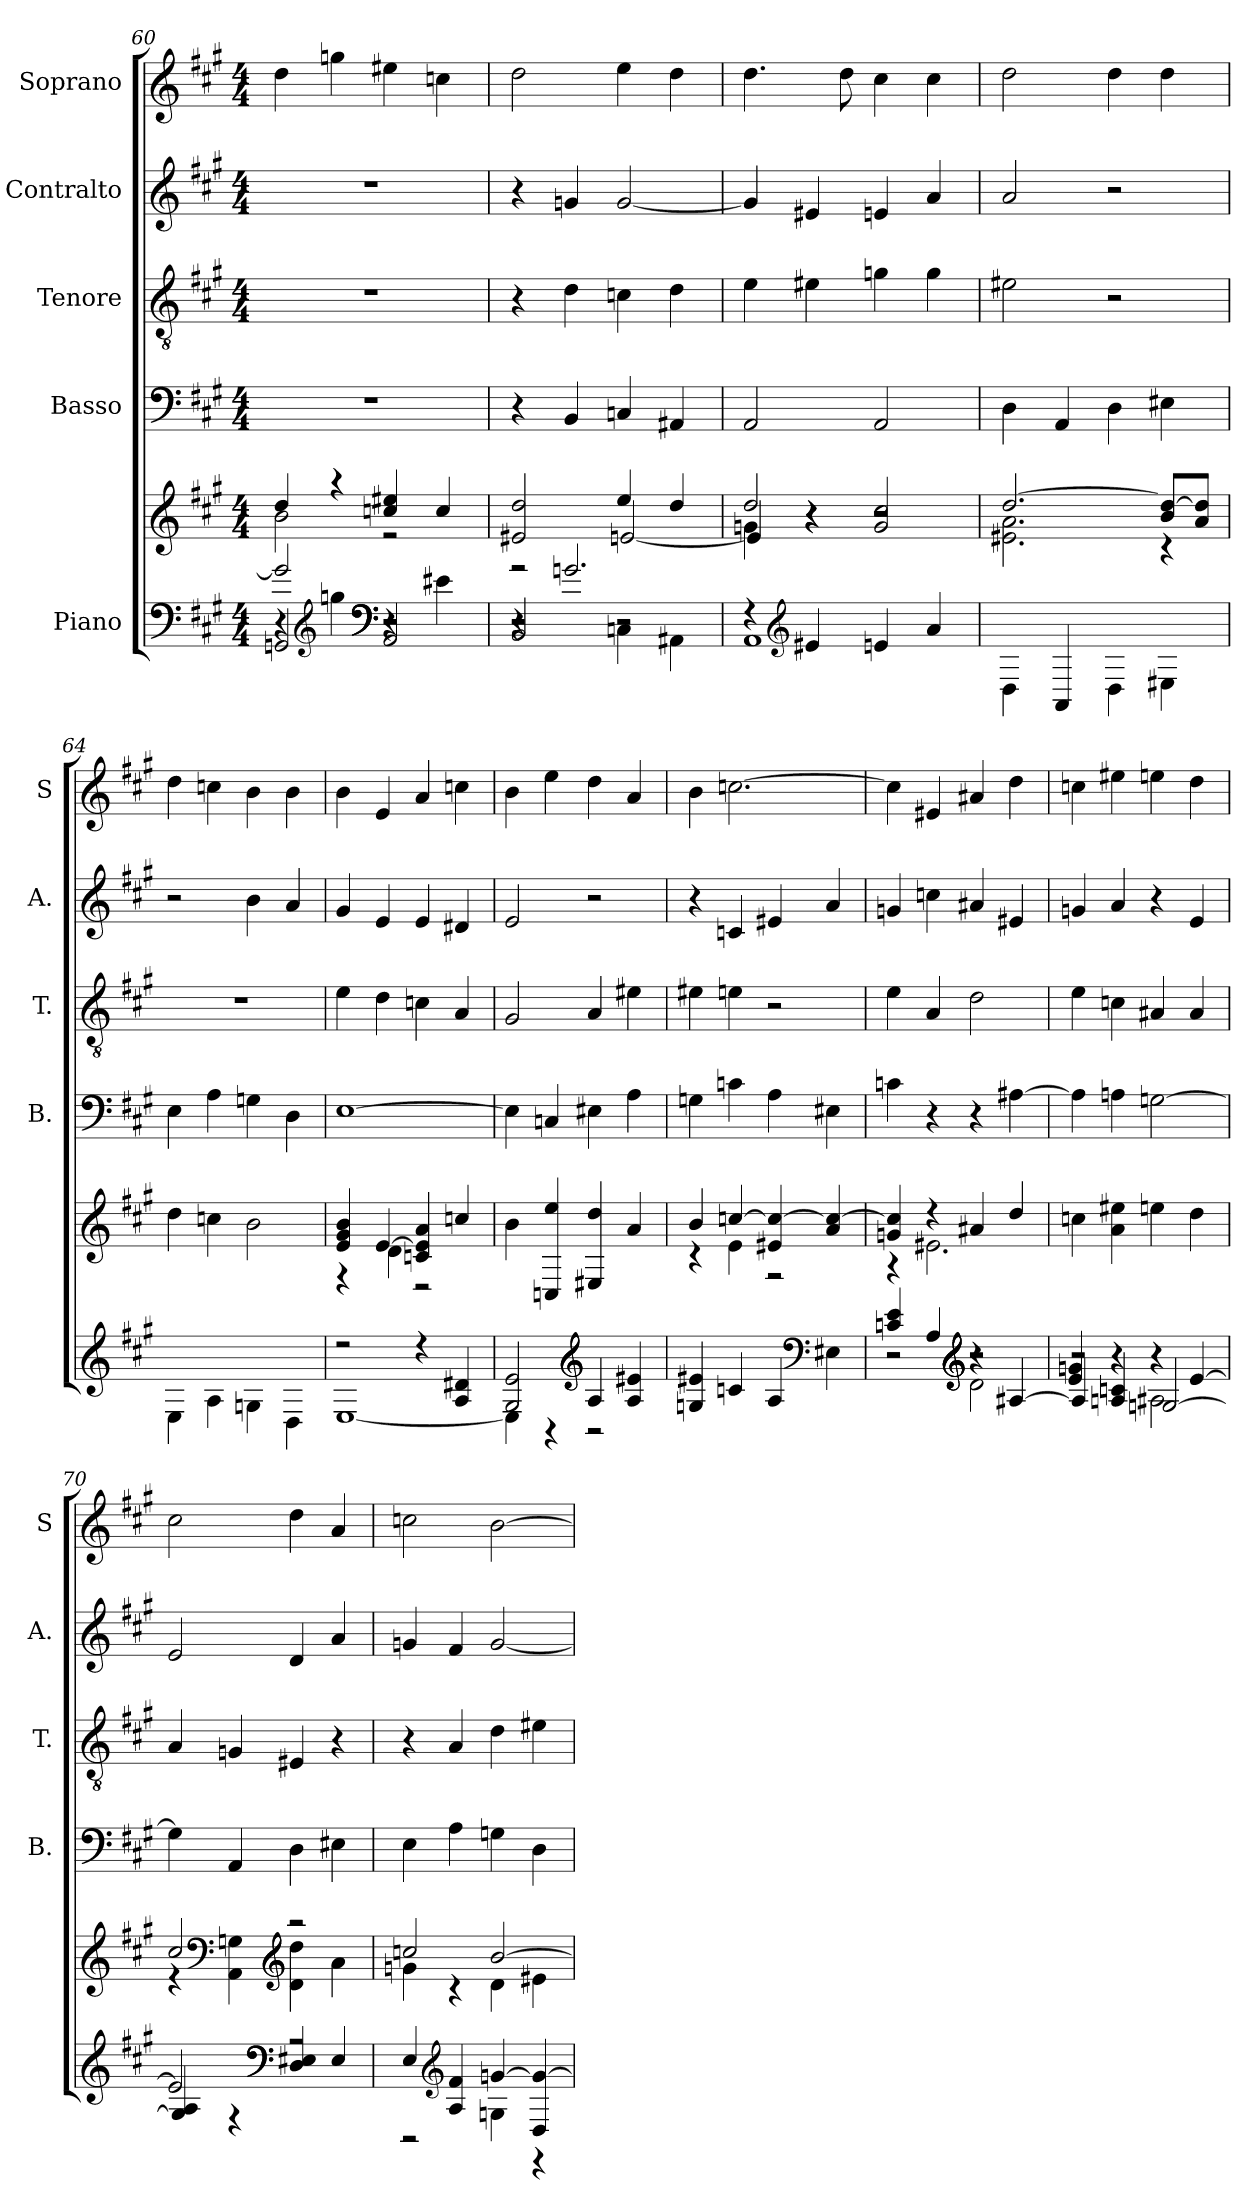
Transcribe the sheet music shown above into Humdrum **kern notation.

**kern	**kern	**kern	**kern	**kern	**kern
*part5	*part5	*part4	*part3	*part2	*part1
*staff6	*staff5	*staff4	*staff3	*staff2	*staff1
*I"Piano	*	*I"Basso	*I"Tenore	*I"Contralto	*I"Soprano
*	*	*I'B.	*I'T.	*I'A.	*I'S
*clefF4	*clefG2	*clefF4	*clefGv2	*clefG2	*clefG2
*k[f#c#g#]	*k[f#c#g#]	*k[f#c#g#]	*k[f#c#g#]	*k[f#c#g#]	*k[f#c#g#]
*M4/4	*M4/4	*M4/4	*M4/4	*M4/4	*M4/4
=60	=60	=60	=60	=60	=60
*^	*^	*	*	*	*
*	*^	*	*	*	*	*	*
2g/]	4r	2GGn/	4dd/	2b\	1r	1r	1r	4dd\
*clefG2	*	*	*	*	*	*	*	*
.	4ggn\	.	4r	.	.	.	.	4ggn\
*clefF4	*	*	*	*	*	*	*	*
2r	4r	2AA/	4ccn/ 4ee#X/	2r	.	.	.	4ee#X\
.	4e#X\	.	4cc/	.	.	.	.	4ccn\
=61	=61	=61	=61	=61	=61	=61	=61	=61
4r	2r	2BB/	2e#X/ 2dd/	2r	4r	4r	4r	2dd\
2.gn/	.	.	.	.	4BB/	4d\	4gn/	.
.	4Cn\	2r	4ee/	[2en/	4Cn/	4cn\	[2g/	4ee\
.	4AA#X\	.	4dd/	.	4AA#X/	4d\	.	4dd\
*	*v	*v	*	*	*	*	*	*
=62	=62	=62	=62	=62	=62	=62	=62
*	*	*	*^	*	*	*	*
4r	1AA	2dd/	4gn\	4e/]	2AA/	4e\	4g/]	4.dd\
*clefG2	*	*	*	*	*	*	*	*
4e#X/	.	.	4r	4r	.	4e#X\	4e#X/	.
.	.	.	.	.	.	.	.	8dd\
4en/	.	2g/ 2cc#/	2r	2r	2AA/	4gn\	4en/	4cc#\
4a/	.	.	.	.	.	4g\	4a/	4cc#\
*v	*v	*	*	*	*	*	*	*
*	*	*v	*v	*	*	*	*
=63	=63	=63	=63	=63	=63	=63
4D\	[2.dd/	2.e#X\ 2.a\	4D\	2e#X\	2a/	2dd\
4AA/	.	.	4AA/	.	.	.
4D\	.	.	4D\	2r	2r	4dd\
4E#X\	8b/ 8dd/_L	4r	4E#X\	.	.	4dd\
.	8a/ 8dd/]J	.	.	.	.	.
*	*v	*v	*	*	*	*
!!LO:PB:g=z
=64	=64	=64	=64	=64	=64
4E\	4dd\	4E\	1r	2r	4dd\
4A\	4ccn\	4A\	.	.	4ccn\
4Gn\	2b\	4Gn\	.	4b\	4b\
4D\	.	4D\	.	4a/	4b\
=65	=65	=65	=65	=65	=65
*^	*^	*	*	*	*
2r	[1E	4e/ 4g#/ 4b/	4r	[1E	4e\	4g#/	4b\
.	.	[4e/	4d\	.	4d\	4e/	4e/
4r	.	4cn/ 4e/] 4a/	2r	.	4cn\	4e/	4a/
4A/ 4d#X/	.	4ccn/	.	.	4A/	4d#X/	4ccn\
*	*	*v	*v	*	*	*	*
=66	=66	=66	=66	=66	=66	=66
2G#/ 2e/	4E\]	4b\	4E\]	2G#/	2e/	4b\
.	4r	4Cn/ 4ee/	4Cn/	.	.	4ee\
*clefG2	*	*	*	*	*	*
4A/	2r	4E#X/ 4dd/	4E#X\	4A/	2r	4dd\
4A/ 4e#X/	.	4a/	4A\	4e#X\	.	4a/
*v	*v	*	*	*	*	*
=67	=67	=67	=67	=67	=67
*	*^	*	*	*	*
4Gn/ 4e#X/	4b/	4r	4Gn\	4e#X\	4r	4b\
4cn/	[4ccn/	4e\	4cn\	4en\	4cn/	[2.ccn\
4A/	4e#X/ 4cc/_	2r	4A\	2r	4e#X/	.
*clefF4	*	*	*	*	*	*
4E#X\	4a/ 4cc/_	.	4E#X\	.	4a/	.
=68	=68	=68	=68	=68	=68	=68
*^	*	*	*	*	*	*
*	*^	*	*	*	*	*	*
2r	2r	4cn/ 4e/	4gn/ 4cc/]	4r	4cn\	4e\	4gn/	4cc\]
.	.	4A/	4r	2.e#X\	4r	4A/	4ccn\	4e#X/
*clefG2	*	*	*	*	*	*	*	*
4r	2d\	2r	4a#X/	.	4r	2d\	4a#X/	4a#X/
[4A#X/	.	.	4dd/	.	[4A#X\	.	4e#X/	4dd\
*	*	*	*v	*v	*	*	*	*
!!LO:LB:g=z
=69	=69	=69	=69	=69	=69	=69	=69
4A#/]	2r	4e/ 4gn/	4ccn\	4A#\]	4e\	4gn/	4ccn\
4r	.	4An/ 4cn/	4a\ 4ee#X\	4An\	4cn\	4a/	4ee#X\
4r	2A#X\	[2Gn/	4een\	[2Gn\	4A#X/	4r	4een\
[4e/	.	.	4dd\	.	4A#/	4e/	4dd\
*	*v	*v	*	*	*	*	*
=70	=70	=70	=70	=70	=70	=70
*	*	*^	*	*	*	*
2e/]	4G/] 4A/	2cc#/	4r	4G\]	4A/	2e/	2cc#\
*	*	*clefF4	*	*	*	*	*
.	4r	.	4AA\ 4Gn\	4AA/	4Gn/	.	.
*clefF4	*	*clefG2	*	*	*	*	*
2r	4D/ 4E#X/	2r	4d\ 4dd\	4D\	4E#X/	4d/	4dd\
.	4E#/	.	4a\	4E#X\	4r	4a/	4a/
=71	=71	=71	=71	=71	=71	=71	=71
4E/	2r	2ccn/	4gn\	4E\	4r	4gn/	2ccn\
*clefG2	*	*	*	*	*	*	*
4A/ 4f#/	.	.	4r	4A\	4A/	4f#/	.
[4gn/	4Gn\	[2b/	4d\	4Gn\	4d\	[2g/	[2b\
4D/ 4g/_	4r	.	4e#X\	4D\	4e#X\	.	.
*v	*v	*	*	*	*	*	*
*	*v	*v	*	*	*	*
=	=	=	=	=	=
*-	*-	*-	*-	*-	*-
